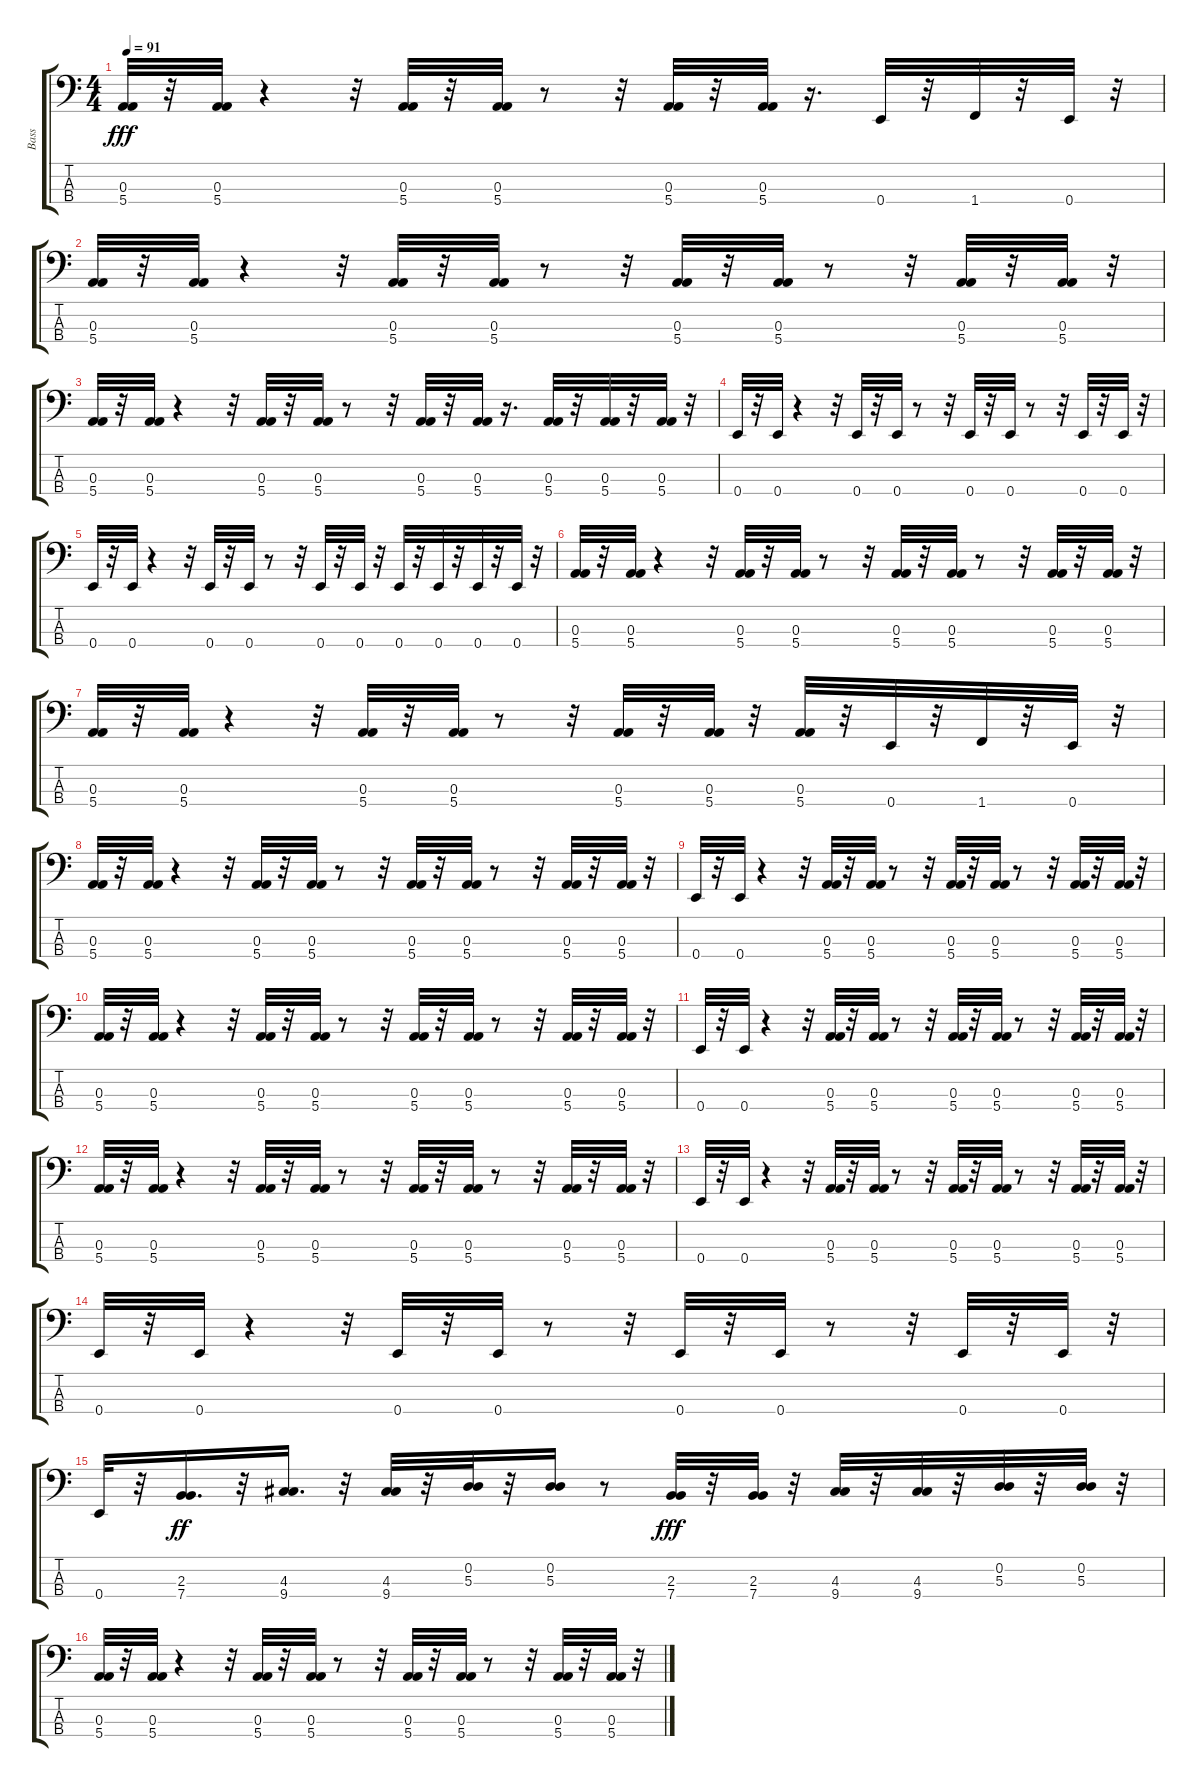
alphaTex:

\track ("Bass" "Bass") {instrument fretlessbass}
\staff {score tabs}
\tuning (G2 D2 A1 E1) {hide}
\ts (4 4)
\tempo 91
\clef f4
\ks c
(0.3 5.4).32{dy fff} r.32 (0.3 5.4).32 r.4 r.32 (0.3 5.4).32 r.32 (0.3 5.4).32 r.8 r.32 (0.3 5.4).32 r.32 (0.3 5.4).32 r.16{d} 0.4.32 r.32 1.4.32 r.32 0.4.32 r.32 |
(0.3 5.4).32 r.32 (0.3 5.4).32 r.4 r.32 (0.3 5.4).32 r.32 (0.3 5.4).32 r.8 r.32 (0.3 5.4).32 r.32 (0.3 5.4).32 r.8 r.32 (0.3 5.4).32 r.32 (0.3 5.4).32 r.32 |
(0.3 5.4).32 r.32 (0.3 5.4).32 r.4 r.32 (0.3 5.4).32 r.32 (0.3 5.4).32 r.8 r.32 (0.3 5.4).32 r.32 (0.3 5.4).32 r.16{d} (0.3 5.4).32 r.32 (0.3 5.4).32 r.32 (0.3 5.4).32 r.32 |
0.4.32 r.32 0.4.32 r.4 r.32 0.4.32 r.32 0.4.32 r.8 r.32 0.4.32 r.32 0.4.32 r.8 r.32 0.4.32 r.32 0.4.32 r.32 |
0.4.32 r.32 0.4.32 r.4 r.32 0.4.32 r.32 0.4.32 r.8 r.32 0.4.32 r.32 0.4.32 r.32 0.4.32 r.32 0.4.32 r.32 0.4.32 r.32 0.4.32 r.32 |
(0.3 5.4).32 r.32 (0.3 5.4).32 r.4 r.32 (0.3 5.4).32 r.32 (0.3 5.4).32 r.8 r.32 (0.3 5.4).32 r.32 (0.3 5.4).32 r.8 r.32 (0.3 5.4).32 r.32 (0.3 5.4).32 r.32 |
(0.3 5.4).32 r.32 (0.3 5.4).32 r.4 r.32 (0.3 5.4).32 r.32 (0.3 5.4).32 r.8 r.32 (0.3 5.4).32 r.32 (0.3 5.4).32 r.32 (0.3 5.4).32 r.32 0.4.32 r.32 1.4.32 r.32 0.4.32 r.32 |
(0.3 5.4).32 r.32 (0.3 5.4).32 r.4 r.32 (0.3 5.4).32 r.32 (0.3 5.4).32 r.8 r.32 (0.3 5.4).32 r.32 (0.3 5.4).32 r.8 r.32 (0.3 5.4).32 r.32 (0.3 5.4).32 r.32 |
0.4.32 r.32 0.4.32 r.4 r.32 (0.3 5.4).32 r.32 (0.3 5.4).32 r.8 r.32 (0.3 5.4).32 r.32 (0.3 5.4).32 r.8 r.32 (0.3 5.4).32 r.32 (0.3 5.4).32 r.32 |
(0.3 5.4).32 r.32 (0.3 5.4).32 r.4 r.32 (0.3 5.4).32 r.32 (0.3 5.4).32 r.8 r.32 (0.3 5.4).32 r.32 (0.3 5.4).32 r.8 r.32 (0.3 5.4).32 r.32 (0.3 5.4).32 r.32 |
0.4.32 r.32 0.4.32 r.4 r.32 (0.3 5.4).32 r.32 (0.3 5.4).32 r.8 r.32 (0.3 5.4).32 r.32 (0.3 5.4).32 r.8 r.32 (0.3 5.4).32 r.32 (0.3 5.4).32 r.32 |
(0.3 5.4).32 r.32 (0.3 5.4).32 r.4 r.32 (0.3 5.4).32 r.32 (0.3 5.4).32 r.8 r.32 (0.3 5.4).32 r.32 (0.3 5.4).32 r.8 r.32 (0.3 5.4).32 r.32 (0.3 5.4).32 r.32 |
0.4.32 r.32 0.4.32 r.4 r.32 (0.3 5.4).32 r.32 (0.3 5.4).32 r.8 r.32 (0.3 5.4).32 r.32 (0.3 5.4).32 r.8 r.32 (0.3 5.4).32 r.32 (0.3 5.4).32 r.32 |
0.4.32 r.32 0.4.32 r.4 r.32 0.4.32 r.32 0.4.32 r.8 r.32 0.4.32 r.32 0.4.32 r.8 r.32 0.4.32 r.32 0.4.32 r.32 |
0.4.32 r.32 (2.3 7.4).16{d dy ff} r.32 (4.3 9.4).16{d} r.32 (4.3 9.4).32 r.32 (0.2 5.3).32 r.32 (0.2 5.3).16 r.8 (2.3 7.4).32{dy fff} r.32 (2.3 7.4).32 r.32 (4.3 9.4).32 r.32 (4.3 9.4).32 r.32 (0.2 5.3).32 r.32 (0.2 5.3).32 r.32 |
(0.3 5.4).32 r.32 (0.3 5.4).32 r.4 r.32 (0.3 5.4).32 r.32 (0.3 5.4).32 r.8 r.32 (0.3 5.4).32 r.32 (0.3 5.4).32 r.8 r.32 (0.3 5.4).32 r.32 (0.3 5.4).32 r.32
